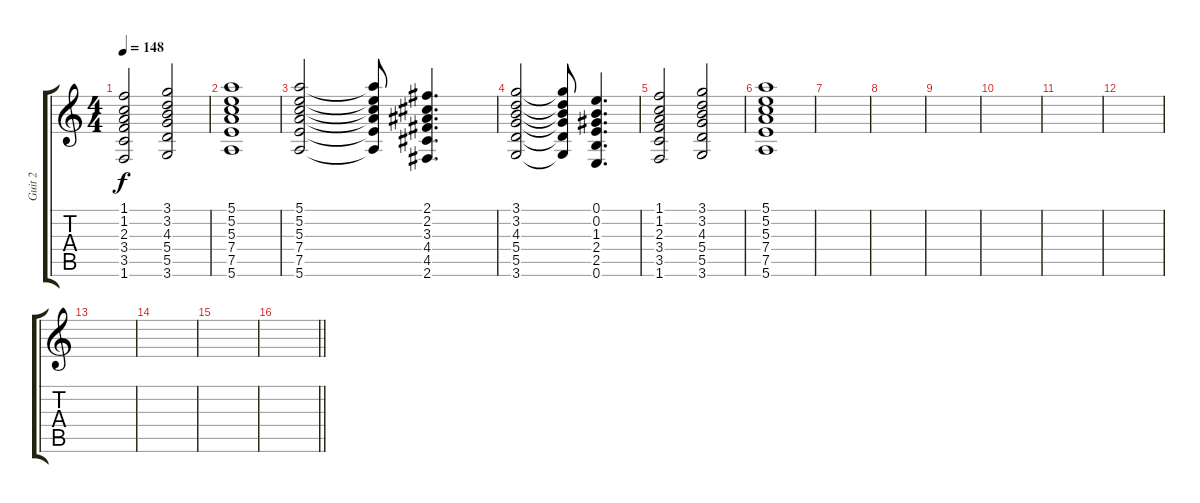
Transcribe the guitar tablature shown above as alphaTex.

\track ("Guit 2" "Guit 2") {instrument acousticguitarnylon}
\staff {score tabs}
\tuning (E4 B3 G3 D3 A2 E2) {hide}
\ts (4 4)
\tempo 148
\clef g2
\ks c
(1.1 1.2 2.3 3.4 3.5 1.6).2{dy f} (3.1 3.2 4.3 5.4 5.5 3.6).2 |
(5.1 5.2 5.3 7.4 7.5 5.6).1 |
(5.1 5.2 5.3 7.4 7.5 5.6).2 (5.1{t} 5.2{t} 5.3{t} 7.4{t} 7.5{t} 5.6{t}).8 (2.1 2.2 3.3 4.4 4.5 2.6).4{d} |
(3.1 3.2 4.3 5.4 5.5 3.6).2 (3.1{t} 3.2{t} 4.3{t} 5.4{t} 5.5{t} 3.6{t}).8 (0.1 0.2 1.3 2.4 2.5 0.6).4{d} |
(1.1 1.2 2.3 3.4 3.5 1.6).2 (3.1 3.2 4.3 5.4 5.5 3.6).2 |
(5.1 5.2 5.3 7.4 7.5 5.6).1 |
|
|
|
|
|
|
|
|
|
\barLineRight lightlight
